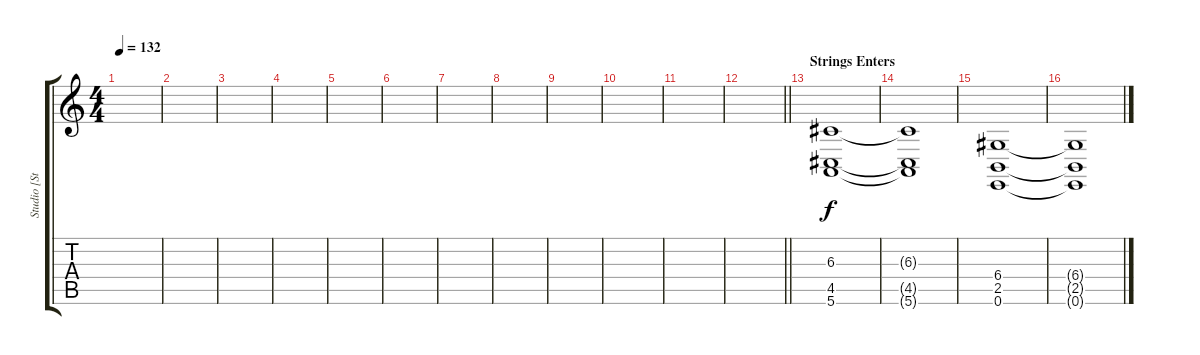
\track ("Studio [Strings/FX]" "Studio [St") {instrument stringensemble1}
\staff {score tabs}
\tuning (E4 B3 G3 D3 A2 E2) {hide}
\ts (4 4)
\tempo 132
\clef g2
\ks c
|
|
|
|
|
|
|
|
|
|
|
\barLineRight lightlight
|
\section ("" "Strings Enters")
(6.3 4.5 5.6).1{volume 7 instrument stringensemble2} |
(6.3{t} 4.5{t} 5.6{t}).1 |
(6.4 2.5 0.6).1{instrument stringensemble1} |
(6.4{t} 2.5{t} 0.6{t}).1
